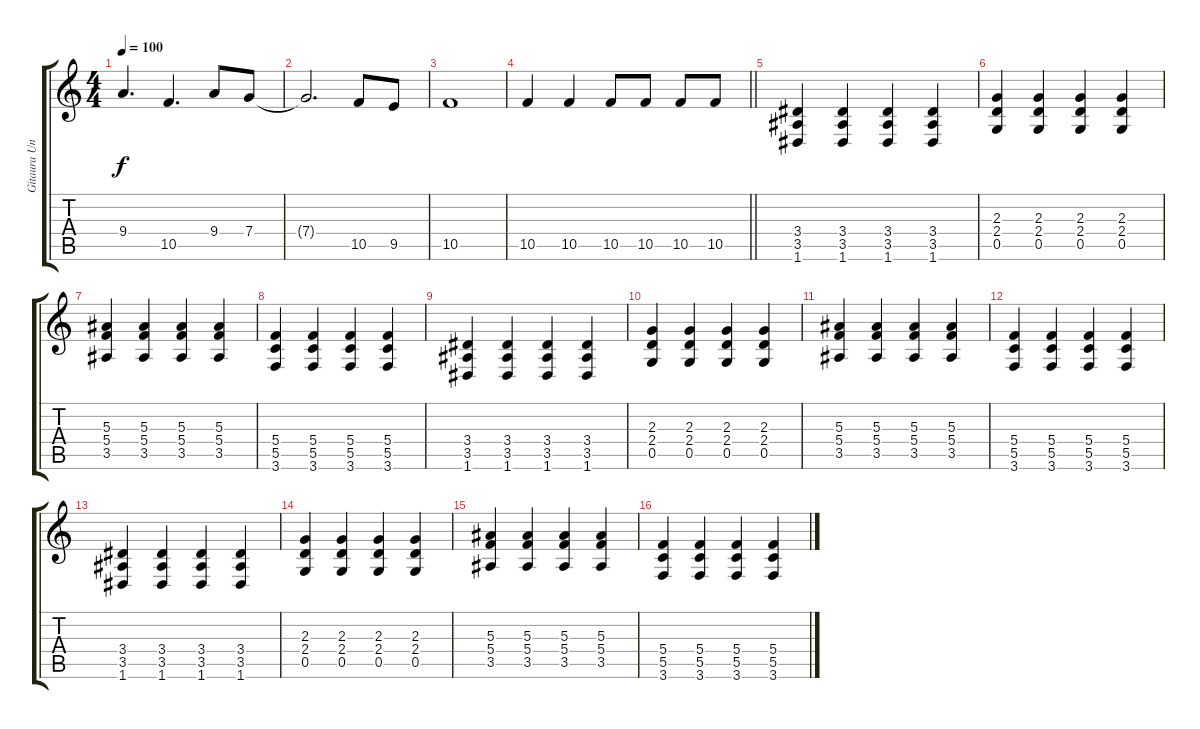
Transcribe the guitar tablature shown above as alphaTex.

\track ("Gitaura Uno" "Gitaura Un") {instrument overdrivenguitar}
\staff {score tabs}
\tuning (D4 A3 F3 C3 G2 D2) {hide}
\ts (4 4)
\tempo 100
\clef g2
\ks c
9.4.4{d dy f} 10.5.4{d} 9.4.8 7.4.8 |
7.4{t}.2{d} 10.5.8 9.5.8 |
10.5.1 |
\barLineRight lightlight
10.5.4 10.5.4 10.5.8 10.5.8 10.5.8 10.5.8 |
(3.4 3.5 1.6).4 (3.4 3.5 1.6).4 (3.4 3.5 1.6).4 (3.4 3.5 1.6).4 |
(2.3 2.4 0.5).4 (2.3 2.4 0.5).4 (2.3 2.4 0.5).4 (2.3 2.4 0.5).4 |
(5.3 5.4 3.5).4 (5.3 5.4 3.5).4 (5.3 5.4 3.5).4 (5.3 5.4 3.5).4 |
(5.4 5.5 3.6).4 (5.4 5.5 3.6).4 (5.4 5.5 3.6).4 (5.4 5.5 3.6).4 |
(3.4 3.5 1.6).4 (3.4 3.5 1.6).4 (3.4 3.5 1.6).4 (3.4 3.5 1.6).4 |
(2.3 2.4 0.5).4 (2.3 2.4 0.5).4 (2.3 2.4 0.5).4 (2.3 2.4 0.5).4 |
(5.3 5.4 3.5).4 (5.3 5.4 3.5).4 (5.3 5.4 3.5).4 (5.3 5.4 3.5).4 |
(5.4 5.5 3.6).4 (5.4 5.5 3.6).4 (5.4 5.5 3.6).4 (5.4 5.5 3.6).4 |
(3.4 3.5 1.6).4 (3.4 3.5 1.6).4 (3.4 3.5 1.6).4 (3.4 3.5 1.6).4 |
(2.3 2.4 0.5).4 (2.3 2.4 0.5).4 (2.3 2.4 0.5).4 (2.3 2.4 0.5).4 |
(5.3 5.4 3.5).4 (5.3 5.4 3.5).4 (5.3 5.4 3.5).4 (5.3 5.4 3.5).4 |
(5.4 5.5 3.6).4 (5.4 5.5 3.6).4 (5.4 5.5 3.6).4 (5.4 5.5 3.6).4
